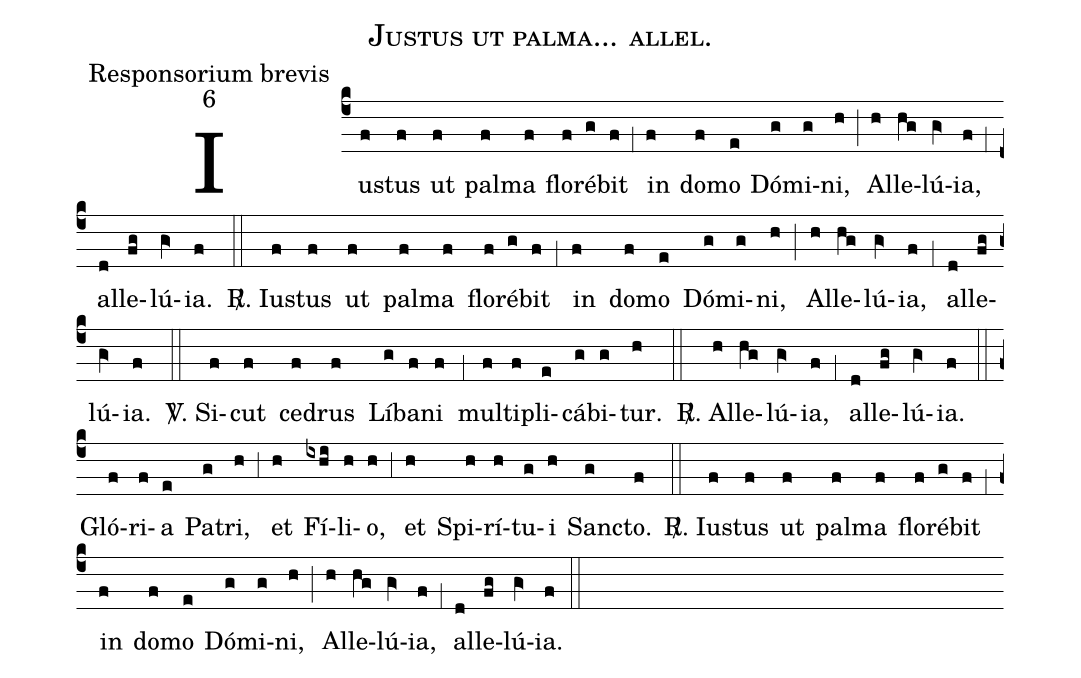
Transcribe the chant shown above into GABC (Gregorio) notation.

name:Justus ut palma... allel.;
office-part:Responsorium brevis;
mode:6;
%%
(c4) Iu(f)stus(f) ut(f) pal(f)ma(f) flo(f)ré(g)bit(f) (,1) in(f) do(f)mo(e) Dó(g)mi(g)ni,(h) (;) Al(h)le(hg)lú(gV>)ia,(f) (,1) al(d)le(fg)lú(gV>)ia.(f) (::)

<sp>R/</sp>. Iu(f)stus(f) ut(f) pal(f)ma(f) flo(f)ré(g)bit(f) (,1) in(f) do(f)mo(e) Dó(g)mi(g)ni,(h) (;) Al(h)le(hg)lú(gV>)ia,(f) (,1) al(d)le(fg)lú(gV>)ia.(f) (::)

<sp>V/</sp>. Si(f)cut(f) ce(f)drus(f) Lí(g)ba(f)ni(f) (,1) mul(f)ti(f)pli(e)cá(g)bi(g)tur.(h) (::)

<sp>R/</sp>. Al(h)le(hg)lú(gV>)ia,(f) (,1) al(d)le(fg)lú(gV>)ia.(f) (::)

Gló(f)ri(f)a(e) Pa(g)tri,(h) (;3) et(h) Fí(ixhi)li(h)o,(h) (;3)
et(h) Spi(h)rí(h)tu(g)i(h) San(g)cto.(f) (::)

<sp>R/</sp>. Iu(f)stus(f) ut(f) pal(f)ma(f) flo(f)ré(g)bit(f) (,1) in(f) do(f)mo(e) Dó(g)mi(g)ni,(h) (;) Al(h)le(hg)lú(gV>)ia,(f) (,1) al(d)le(fg)lú(gV>)ia.(f) (::)
